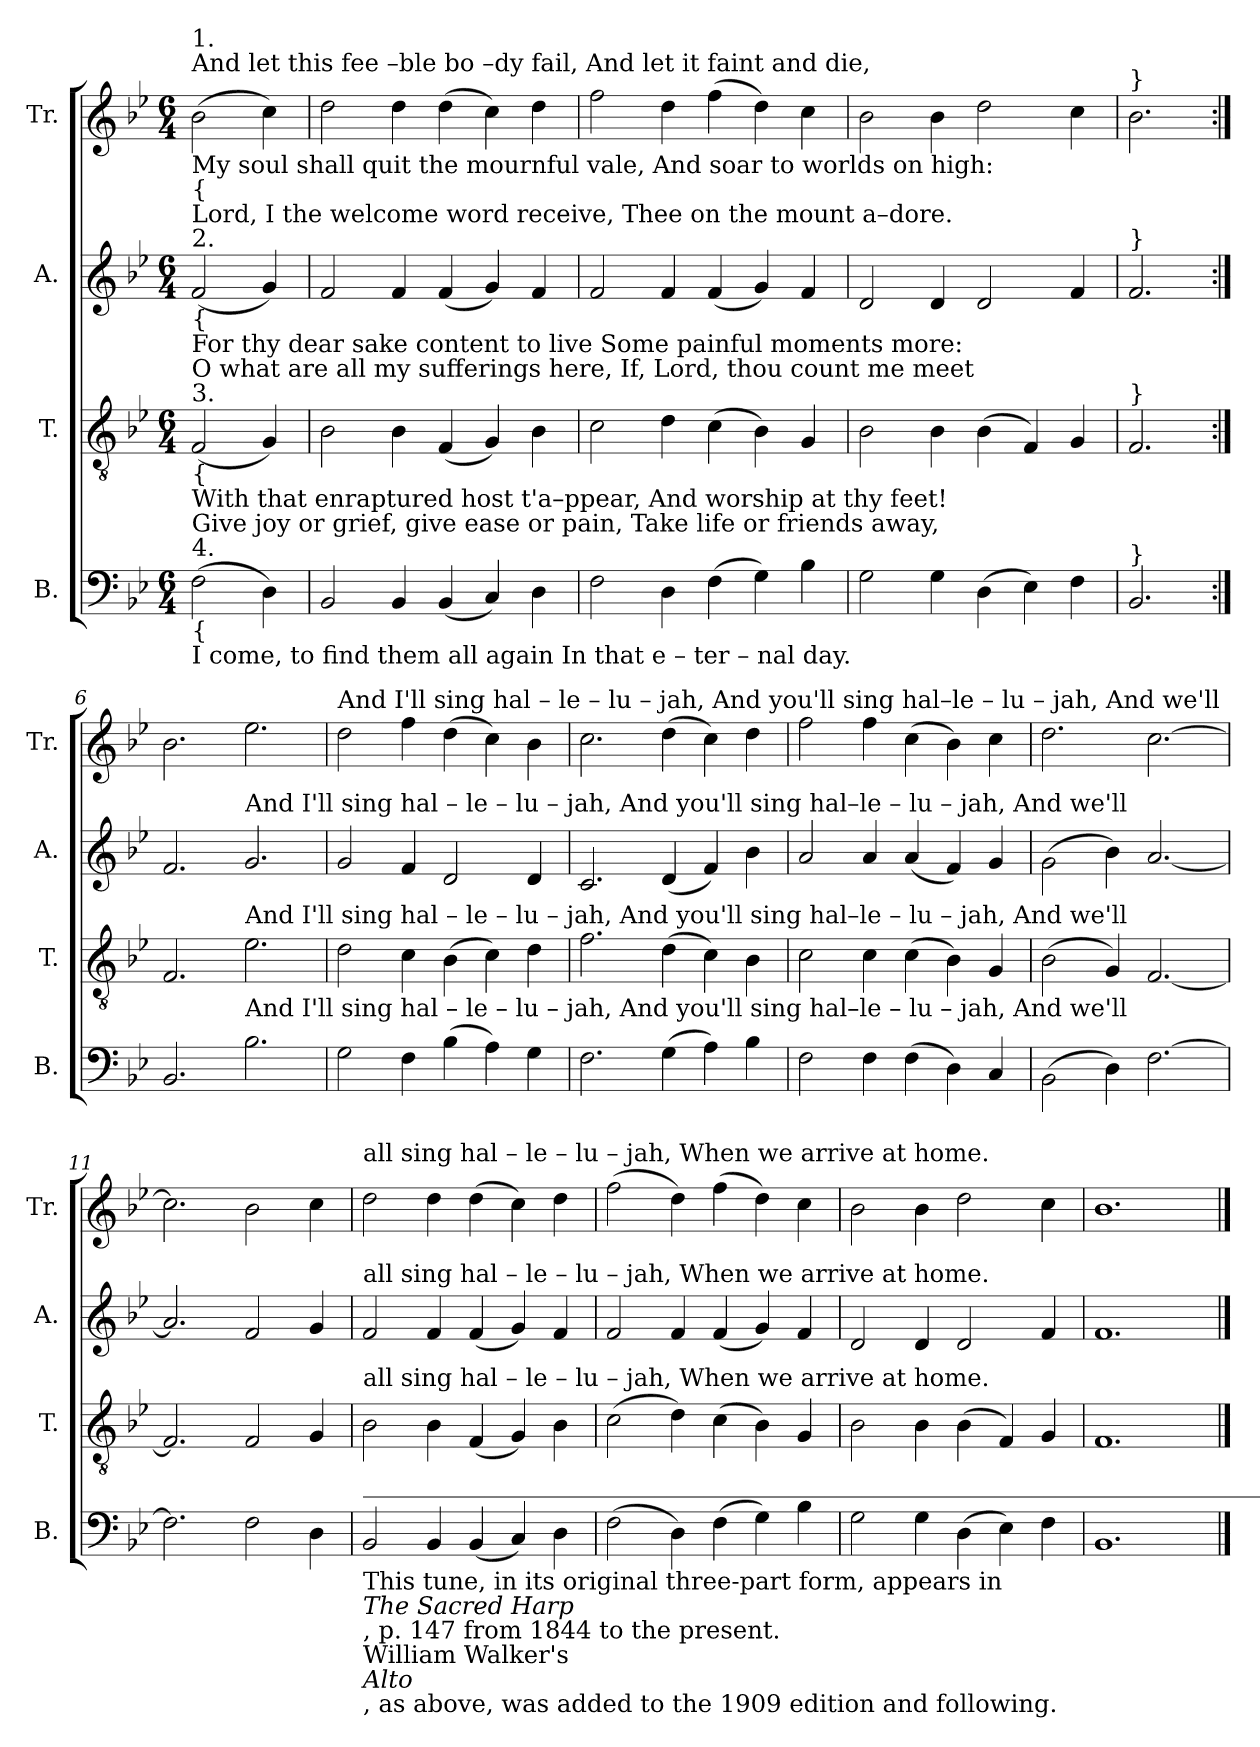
**kern	**kern	**kern	**kern
*part4	*part3	*part2	*part1
*staff4	*staff3	*staff2	*staff1
*I"B.	*I"T.	*I"A.	*I"Tr.
*I'B.	*I'T.	*I'A.	*I'Tr.
*clefF4	*clefGv2	*clefG2	*clefG2
*k[b-e-]	*k[b-e-]	*k[b-e-]	*k[b-e-]
*M6/4	*M6/4	*M6/4	*M6/4
*MM160	*MM160	*MM160	*MM160
=1	=1	=1	=1
!	!	!	!LO:TX:a:t=And       let   this  fee –ble  bo –dy  fail,  And  let   it  faint  and  die,
!	!	!	!LO:TX:b:t=My   soul shall quit the mournful vale,  And soar to worlds on high&colon;
!	!	!	!LO:TX:a:t=1.
!	!	!	!LO:TX:b:t={
!	!	!LO:TX:a:t=2.	!
!	!	!LO:TX:b:t={	!
!	!	!LO:TX:a:t=Lord,    I    the  welcome  word  receive, Thee on the mount a–dore.	!
!	!	!LO:TX:b:t=For       thy dear  sake  content  to   live  Some painful moments more&colon;	!
!	!LO:TX:a:t=3.	!	!
!	!LO:TX:b:t={	!	!
!	!LO:TX:a:t=O        what  are  all  my  sufferings  here, If, Lord, thou count me meet	!	!
!	!LO:TX:b:t=With   that  enraptured  host  t'a–ppear,   And  worship  at  thy    feet!	!	!
!LO:TX:a:t=4.	!	!	!
!LO:TX:b:t={	!	!	!
!LO:TX:a:t=Give      joy  or  grief,  give  ease  or  pain, Take life or  friends  away,	!	!	!
!LO:TX:b:t=I          come,  to  find  them  all   again    In    that  e – ter – nal  day.	!	!	!
(2F!\	(2F!/	(2f!/	(2b-!\
4D!\)	4G!/)	4g!/)	4cc!\)
=2	=2	=2	=2
2BB-!/	2B-!\	2f!/	2dd!\
4BB-!/	4B-!\	4f!/	4dd!\
(4BB-!/	(4F!/	(4f!/	(4dd!\
4C!/)	4G!/)	4g!/)	4cc!\)
4D!\	4B-!\	4f!/	4dd!\
=3	=3	=3	=3
2F!\	2c!\	2f!/	2ff!\
4D!\	4d!\	4f!/	4dd!\
(4F!\	(4c!\	(4f!/	(4ff!\
4G!\)	4B-!\)	4g!/)	4dd!\)
4B-!\	4G!/	4f!/	4cc!\
=4	=4	=4	=4
2G!\	2B-!\	2d!/	2b-!\
4G!\	4B-!\	4d!/	4b-!\
(4D!\	(4B-!\	2d!/	2dd!\
4E-!\)	4F!/)	.	.
4F!\	4G!/	4f!/	4cc!\
=5	=5	=5	=5
!	!	!	!LO:TX:a:t=}
!	!	!LO:TX:a:t=}	!
!	!LO:TX:a:t=}	!	!
!LO:TX:a:t=}	!	!	!
2.BB-!/	2.F!/	2.f!/	2.b-!\
=6:|!	=6:|!	=6:|!	=6:|!
2.BB-!/	2.F!/	2.f!/	2.b-!\
!	!	!LO:TX:a:t=And    I'll    sing  hal – le – lu  – jah, And you'll sing hal–le – lu    –   jah,          And we'll	!
!	!LO:TX:a:t=And    I'll    sing  hal – le – lu  – jah, And you'll sing hal–le – lu    –   jah,          And we'll	!	!
!LO:TX:a:t=And    I'll    sing  hal – le – lu  – jah, And you'll sing hal–le – lu    –   jah,          And we'll	!	!	!
2.B-!\	2.e-!\	2.g!/	2.ee-!\
=7	=7	=7	=7
!	!	!	!LO:TX:a:t=And    I'll    sing  hal – le – lu  – jah, And you'll sing hal–le – lu    –   jah,          And we'll
2G!\	2d!\	2g!/	2dd!\
4F!\	4c!\	4f!/	4ff!\
(4B-!\	(4B-!\	2d!/	(4dd!\
4A!\)	4c!\)	.	4cc!\)
4G!\	4d!\	4d!/	4b-!\
=8	=8	=8	=8
2.F!\	2.f!\	2.c!/	2.cc!\
(4G!\	(4d!\	(4d!/	(4dd!\
4A!\)	4c!\)	4f!/)	4cc!\)
4B-!\	4B-!\	4b-!\	4dd!\
=9	=9	=9	=9
2F!\	2c!\	2a!/	2ff!\
4F!\	4c!\	4a!/	4ff!\
(4F!\	(4c!\	(4a!/	(4cc!\
4D!\)	4B-!\)	4f!/)	4b-!\)
4C!/	4G!/	4g!/	4cc!\
=10	=10	=10	=10
(2BB-!\	(2B-!\	(2g!\	2.dd!\
4D!\)	4G!/)	4b-!\)	.
[2.F!\	[2.F!/	[2.a!/	[2.cc!\
=11	=11	=11	=11
2.F!\]	2.F!/]	2.a!/]	2.cc!\]
2F!\	2F!/	2f!/	2b-!\
4D!\	4G!/	4g!/	4cc!\
=12	=12	=12	=12
!	!	!	!LO:TX:a:t=all    sing  hal  –  le  –  lu     –   jah,    When  we  arrive       at    home.
!	!	!LO:TX:a:t=all    sing  hal  –  le  –  lu     –   jah,    When  we  arrive       at    home.	!
!	!LO:TX:a:t=all    sing  hal  –  le  –  lu     –   jah,    When  we  arrive       at    home.	!	!
!LO:TX:a:t=_____________________________________________________________________________________	!	!	!
!LO:TX:b:t=This tune, in its original three-part form, appears in	!	!	!
!LO:TX:b:i:t=The Sacred Harp	!	!	!
!LO:TX:b:t=, p. 147 from 1844 to the present.	!	!	!
!LO:TX:b:t=William Walker's	!	!	!
!LO:TX:b:i:t=Alto	!	!	!
!LO:TX:b:t=, as above, was added to the 1909 edition and following.	!	!	!
2BB-!/	2B-!\	2f!/	2dd!\
4BB-!/	4B-!\	4f!/	4dd!\
(4BB-!/	(4F!/	(4f!/	(4dd!\
4C!/)	4G!/)	4g!/)	4cc!\)
4D!\	4B-!\	4f!/	4dd!\
=13	=13	=13	=13
(2F!\	(2c!\	2f!/	(2ff!\
4D!\)	4d!\)	4f!/	4dd!\)
(4F!\	(4c!\	(4f!/	(4ff!\
4G!\)	4B-!\)	4g!/)	4dd!\)
4B-!\	4G!/	4f!/	4cc!\
=14	=14	=14	=14
2G!\	2B-!\	2d!/	2b-!\
4G!\	4B-!\	4d!/	4b-!\
(4D!\	(4B-!\	2d!/	2dd!\
4E-!\)	4F!/)	.	.
4F!\	4G!/	4f!/	4cc!\
=15	=15	=15	=15
1.BB-!	1.F!	1.f!	1.b-!
==	==	==	==
*-	*-	*-	*-
